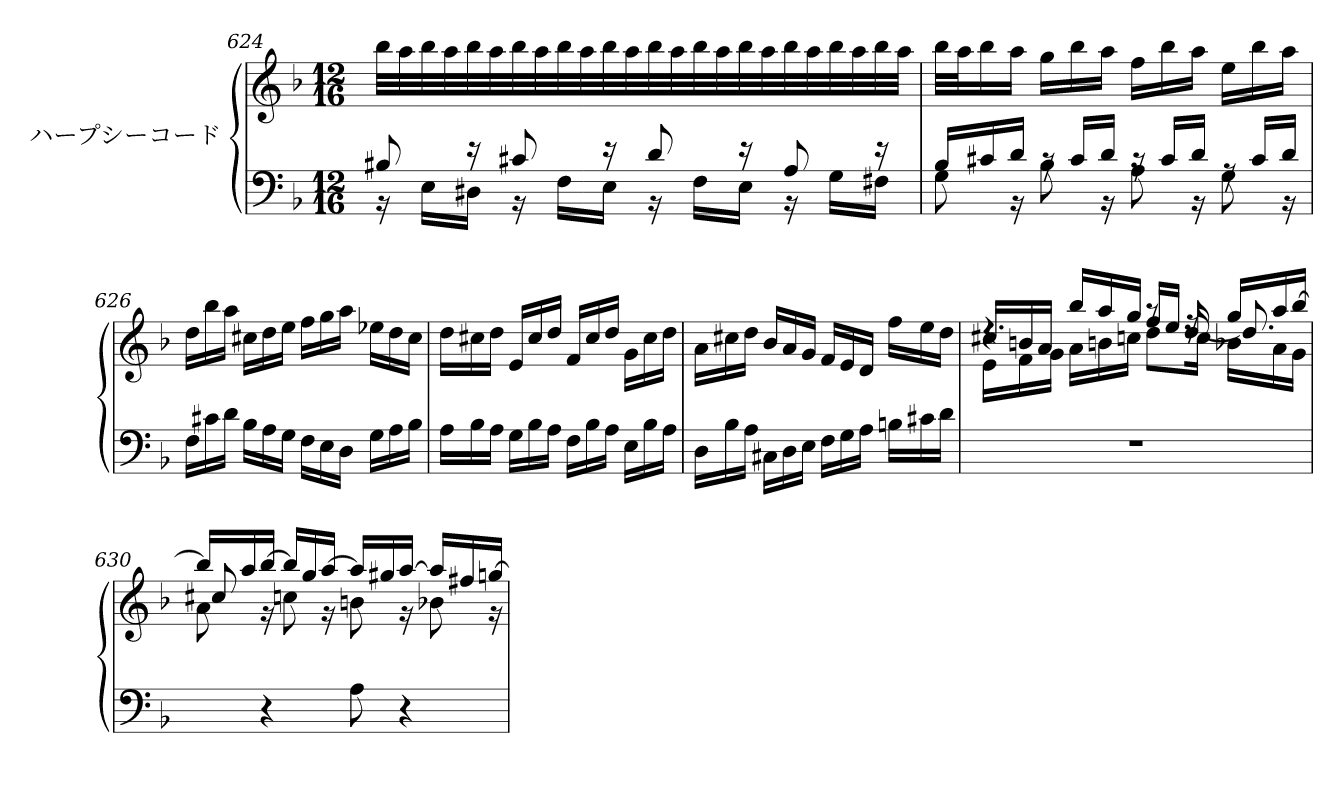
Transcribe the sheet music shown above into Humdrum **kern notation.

**kern	**kern
*part1	*part1
*staff2	*staff1
*I"ハープシーコード	*
!!LO:LB:g=z
*clefF4	*clefG2
*k[b-]	*k[b-]
*M12/16	*M12/16
=624	=624
*^	*
8B#X/	16r	32bb-\LLL
.	.	32aa\
.	16E\LL	32bb-\
.	.	32aa\
16r	16D#X\JJ	32bb-\
.	.	32aa\
8c#X/	16r	32bb-\
.	.	32aa\
.	16F\LL	32bb-\
.	.	32aa\
16r	16E\JJ	32bb-\
.	.	32aa\
8d/	16r	32bb-\
.	.	32aa\
.	16F\LL	32bb-\
.	.	32aa\
16r	16E\JJ	32bb-\
.	.	32aa\
8A/	16r	32bb-\
.	.	32aa\
.	16G\LL	32bb-\
.	.	32aa\
16r	16F#X\JJ	32bb-\
.	.	32aa\JJJ
!!LO:LB:g=z
=625	=625	=625
16B-/LL	8G\	32bb-\LLL
.	.	32aa\J
16c#X/	.	16bb-\
16d/JJ	16r	16aa\JJ
16rc	8B-\	16gg\LL
16c#/LL	.	16bb-\
16d/JJ	16r	16aa\JJ
16rc	8A\	16ff\LL
16c#/LL	.	16bb-\
16d/JJ	16r	16aa\JJ
16rA	8G\	16ee\LL
16c#/LL	.	16bb-\
16d/JJ	16r	16aa\JJ
*v	*v	*
=626	=626
16F\LL	16dd\LL
16c#X\	16bb-\
16d\JJ	16aa\JJ
16B-\LL	16cc#X\LL
16A\	16dd\
16G\JJ	16ee\JJ
16F\LL	16ff\LL
16E\	16gg\
16D\JJ	16aa\JJ
16G\LL	16ee-X\LL
16A\	16dd\
16B-\JJ	16cc#\JJ
=627	=627
16A\LL	16dd\LL
16B-\	16cc#X\
16A\JJ	16dd\JJ
16G\LL	16e/LL
16B-\	16cc#/
16A\JJ	16dd/JJ
16F\LL	16f/LL
16B-\	16cc#/
16A\JJ	16dd/JJ
16E\LL	16g\LL
16B-\	16cc#\
16A\JJ	16dd\JJ
!!LO:LB:g=z
=628	=628
16D\LL	16a\LL
16B-\	16cc#X\
16A\JJ	16dd\JJ
16C#X\LL	16b-/LL
16D\	16a/
16E\JJ	16g/JJ
16F\LL	16f/LL
16G\	16e/
16A\JJ	16d/JJ
16Bn\LL	16ff\LL
16c#X\	16ee\
16d\JJ	16dd\JJ
=629	=629
*	*^
*	*	*^
2.r	16cc#X/LL	4.rdd	16e\LL
.	16bn/	.	16f\
.	16a/JJ	.	16g\JJ
.	16bb-/LL	.	16a\LL
.	16aa/	.	16bn\
.	16gg/JJ	.	16cc\JJ
.	16ff/LL	8raa	8dd\L
.	16ee/JJ	.	.
.	16rff	[16dd/	16cc\Jk
.	16gg/LL	8.dd/]	16b-X\LL
.	16aa/	.	16a\
.	[16bb-/JJ	.	16g\JJ
!!LO:LB:g=z	!!	!!
=630	=630	=630	=630
8ryy	16bb-/LL]	8cc#X/	8a\
.	16aa/	.	.
4r	[16bb-/JJ	16r	2ryy
.	16bb-/LL]	8ccn\	.
.	16gg/	.	.
.	[16aa/JJ	16r	.
8A\	16aa/LL]	8bn\	.
.	16gg#X/	.	.
4r	[16aa/JJ	16r	.
.	16aa/LL]	8b-X\	.
.	16ff#X/	.	8ryy
.	[16ggn/JJ	16r	.
*	*v	*v	*v
=	=
*-	*-
